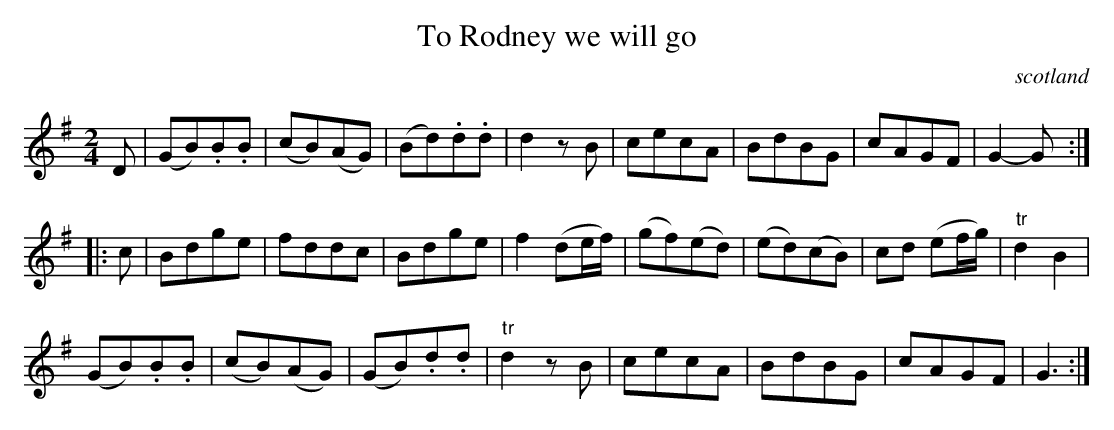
X:1
T:To Rodney we will go
O:scotland
M:2/4
L:1/8
K:G
D|\
(GB).B.B| (cB)(AG)| (Bd).d.d| d2 zB| cecA| BdBG| cAGF| G2-G::
c|\
Bdge| fddc| Bdge| f2(de/f/)| \
(gf)(ed)| (ed)(cB)| cd (ef/g/)| "tr"d2 B2|
(GB).B.B| (cB)(AG)| (GB).d.d| "tr"d2 zB|\
cecA| BdBG| cAGF| G3:|
